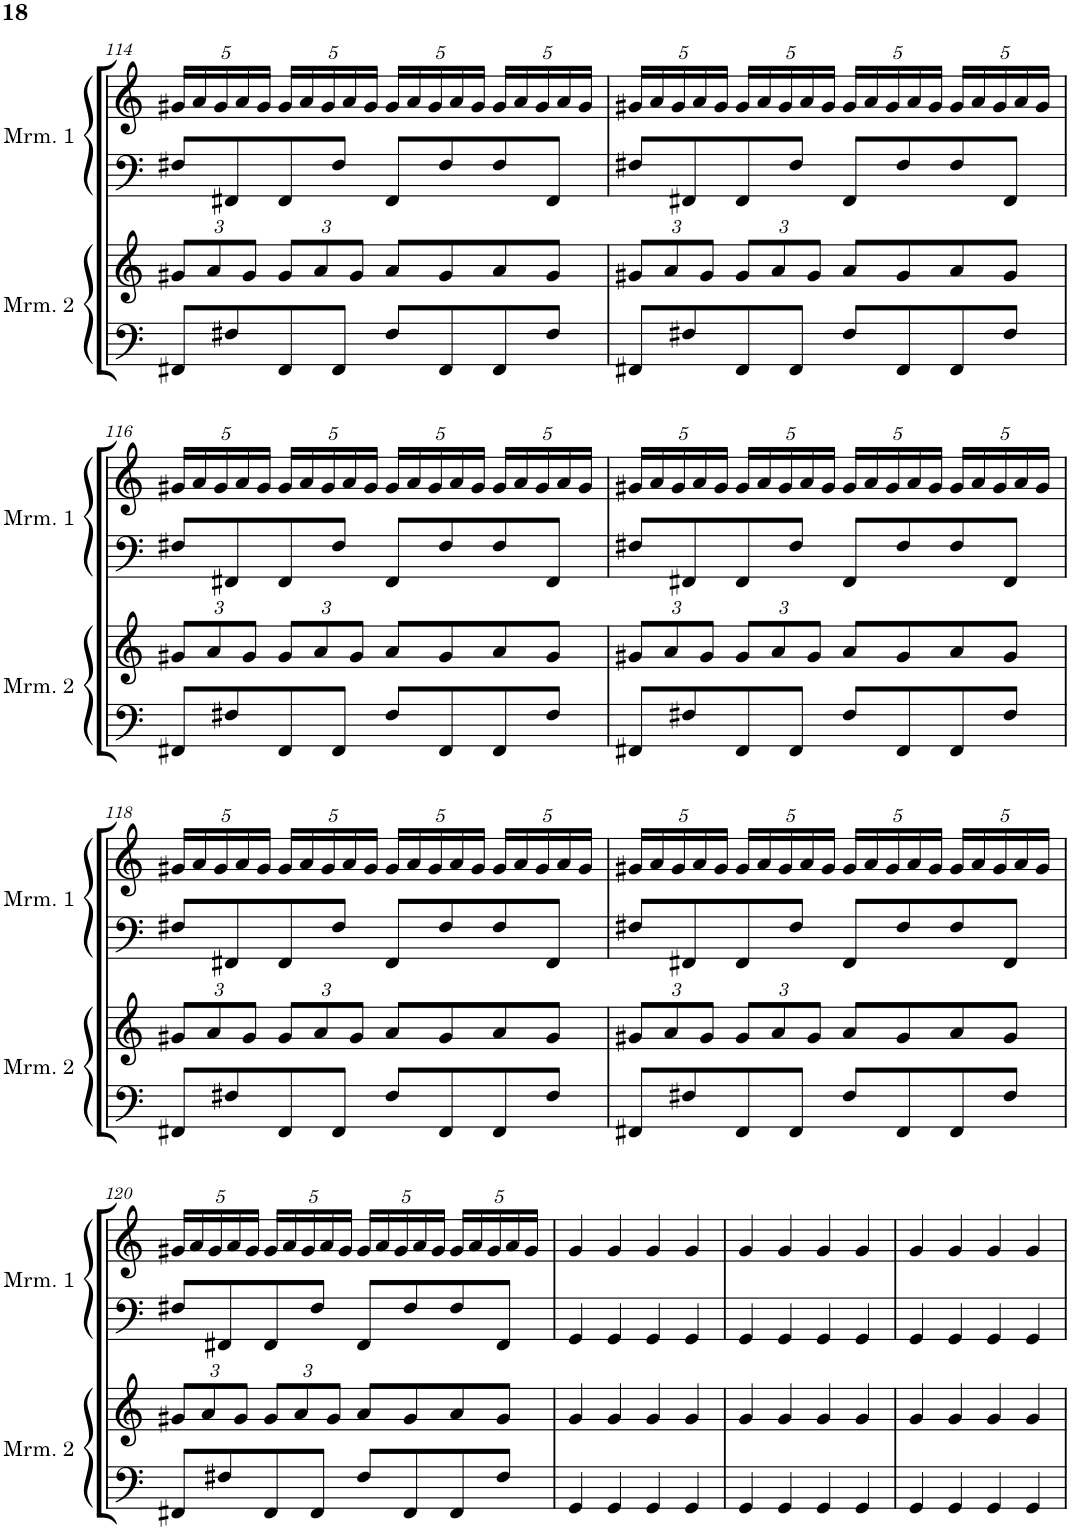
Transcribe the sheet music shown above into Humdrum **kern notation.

**kern	**kern	**kern	**kern
*part4	*part3	*part2	*part1
*staff4	*staff3	*staff2	*staff1
*I"Marimba 2	*I"Marimba 2	*I"Marimba 1	*I"Marimba 1
*I'Mrm. 2	*I'Mrm. 2	*I'Mrm. 1	*I'Mrm. 1
!!LO:PB:g=z
*clefF4	*clefG2	*clefF4	*clefG2
*k[]	*k[]	*k[]	*k[]
*M4/4	*M4/4	*M4/4	*M4/4
*	*Xbrackettup	*	*Xbrackettup
=114	=114	=114	=114
8FF#X/L	12g#X/L	8F#X/L	20g#X/LL
.	.	.	20a/
.	12a/	.	.
.	.	.	20g#/
8F#X/	.	8FF#X/	.
.	.	.	20a/
.	12g#/J	.	.
.	.	.	20g#/JJ
8FF#/	12g#/L	8FF#/	20g#/LL
.	.	.	20a/
.	12a/	.	.
.	.	.	20g#/
8FF#/J	.	8F#/J	.
.	.	.	20a/
.	12g#/J	.	.
.	.	.	20g#/JJ
8F#/L	8a/L	8FF#/L	20g#/LL
.	.	.	20a/
.	.	.	20g#/
8FF#/	8g#/	8F#/	.
.	.	.	20a/
.	.	.	20g#/JJ
8FF#/	8a/	8F#/	20g#/LL
.	.	.	20a/
.	.	.	20g#/
8F#/J	8g#/J	8FF#/J	.
.	.	.	20a/
.	.	.	20g#/JJ
=115	=115	=115	=115
8FF#X/L	12g#X/L	8F#X/L	20g#X/LL
.	.	.	20a/
.	12a/	.	.
.	.	.	20g#/
8F#X/	.	8FF#X/	.
.	.	.	20a/
.	12g#/J	.	.
.	.	.	20g#/JJ
8FF#/	12g#/L	8FF#/	20g#/LL
.	.	.	20a/
.	12a/	.	.
.	.	.	20g#/
8FF#/J	.	8F#/J	.
.	.	.	20a/
.	12g#/J	.	.
.	.	.	20g#/JJ
8F#/L	8a/L	8FF#/L	20g#/LL
.	.	.	20a/
.	.	.	20g#/
8FF#/	8g#/	8F#/	.
.	.	.	20a/
.	.	.	20g#/JJ
8FF#/	8a/	8F#/	20g#/LL
.	.	.	20a/
.	.	.	20g#/
8F#/J	8g#/J	8FF#/J	.
.	.	.	20a/
.	.	.	20g#/JJ
!!LO:LB:g=z
=116	=116	=116	=116
8FF#X/L	12g#X/L	8F#X/L	20g#X/LL
.	.	.	20a/
.	12a/	.	.
.	.	.	20g#/
8F#X/	.	8FF#X/	.
.	.	.	20a/
.	12g#/J	.	.
.	.	.	20g#/JJ
8FF#/	12g#/L	8FF#/	20g#/LL
.	.	.	20a/
.	12a/	.	.
.	.	.	20g#/
8FF#/J	.	8F#/J	.
.	.	.	20a/
.	12g#/J	.	.
.	.	.	20g#/JJ
8F#/L	8a/L	8FF#/L	20g#/LL
.	.	.	20a/
.	.	.	20g#/
8FF#/	8g#/	8F#/	.
.	.	.	20a/
.	.	.	20g#/JJ
8FF#/	8a/	8F#/	20g#/LL
.	.	.	20a/
.	.	.	20g#/
8F#/J	8g#/J	8FF#/J	.
.	.	.	20a/
.	.	.	20g#/JJ
=117	=117	=117	=117
8FF#X/L	12g#X/L	8F#X/L	20g#X/LL
.	.	.	20a/
.	12a/	.	.
.	.	.	20g#/
8F#X/	.	8FF#X/	.
.	.	.	20a/
.	12g#/J	.	.
.	.	.	20g#/JJ
8FF#/	12g#/L	8FF#/	20g#/LL
.	.	.	20a/
.	12a/	.	.
.	.	.	20g#/
8FF#/J	.	8F#/J	.
.	.	.	20a/
.	12g#/J	.	.
.	.	.	20g#/JJ
8F#/L	8a/L	8FF#/L	20g#/LL
.	.	.	20a/
.	.	.	20g#/
8FF#/	8g#/	8F#/	.
.	.	.	20a/
.	.	.	20g#/JJ
8FF#/	8a/	8F#/	20g#/LL
.	.	.	20a/
.	.	.	20g#/
8F#/J	8g#/J	8FF#/J	.
.	.	.	20a/
.	.	.	20g#/JJ
!!LO:LB:g=z
=118	=118	=118	=118
8FF#X/L	12g#X/L	8F#X/L	20g#X/LL
.	.	.	20a/
.	12a/	.	.
.	.	.	20g#/
8F#X/	.	8FF#X/	.
.	.	.	20a/
.	12g#/J	.	.
.	.	.	20g#/JJ
8FF#/	12g#/L	8FF#/	20g#/LL
.	.	.	20a/
.	12a/	.	.
.	.	.	20g#/
8FF#/J	.	8F#/J	.
.	.	.	20a/
.	12g#/J	.	.
.	.	.	20g#/JJ
8F#/L	8a/L	8FF#/L	20g#/LL
.	.	.	20a/
.	.	.	20g#/
8FF#/	8g#/	8F#/	.
.	.	.	20a/
.	.	.	20g#/JJ
8FF#/	8a/	8F#/	20g#/LL
.	.	.	20a/
.	.	.	20g#/
8F#/J	8g#/J	8FF#/J	.
.	.	.	20a/
.	.	.	20g#/JJ
=119	=119	=119	=119
8FF#X/L	12g#X/L	8F#X/L	20g#X/LL
.	.	.	20a/
.	12a/	.	.
.	.	.	20g#/
8F#X/	.	8FF#X/	.
.	.	.	20a/
.	12g#/J	.	.
.	.	.	20g#/JJ
8FF#/	12g#/L	8FF#/	20g#/LL
.	.	.	20a/
.	12a/	.	.
.	.	.	20g#/
8FF#/J	.	8F#/J	.
.	.	.	20a/
.	12g#/J	.	.
.	.	.	20g#/JJ
8F#/L	8a/L	8FF#/L	20g#/LL
.	.	.	20a/
.	.	.	20g#/
8FF#/	8g#/	8F#/	.
.	.	.	20a/
.	.	.	20g#/JJ
8FF#/	8a/	8F#/	20g#/LL
.	.	.	20a/
.	.	.	20g#/
8F#/J	8g#/J	8FF#/J	.
.	.	.	20a/
.	.	.	20g#/JJ
!!LO:LB:g=z
=120	=120	=120	=120
8FF#X/L	12g#X/L	8F#X/L	20g#X/LL
.	.	.	20a/
.	12a/	.	.
.	.	.	20g#/
8F#X/	.	8FF#X/	.
.	.	.	20a/
.	12g#/J	.	.
.	.	.	20g#/JJ
8FF#/	12g#/L	8FF#/	20g#/LL
.	.	.	20a/
.	12a/	.	.
.	.	.	20g#/
8FF#/J	.	8F#/J	.
.	.	.	20a/
.	12g#/J	.	.
.	.	.	20g#/JJ
8F#/L	8a/L	8FF#/L	20g#/LL
.	.	.	20a/
.	.	.	20g#/
8FF#/	8g#/	8F#/	.
.	.	.	20a/
.	.	.	20g#/JJ
8FF#/	8a/	8F#/	20g#/LL
.	.	.	20a/
.	.	.	20g#/
8F#/J	8g#/J	8FF#/J	.
.	.	.	20a/
.	.	.	20g#/JJ
=121	=121	=121	=121
4GG/	4g/	4GG/	4g/
4GG/	4g/	4GG/	4g/
4GG/	4g/	4GG/	4g/
4GG/	4g/	4GG/	4g/
=122	=122	=122	=122
4GG/	4g/	4GG/	4g/
4GG/	4g/	4GG/	4g/
4GG/	4g/	4GG/	4g/
4GG/	4g/	4GG/	4g/
=123	=123	=123	=123
4GG/	4g/	4GG/	4g/
4GG/	4g/	4GG/	4g/
4GG/	4g/	4GG/	4g/
4GG/	4g/	4GG/	4g/
=	=	=	=
*-	*-	*-	*-
